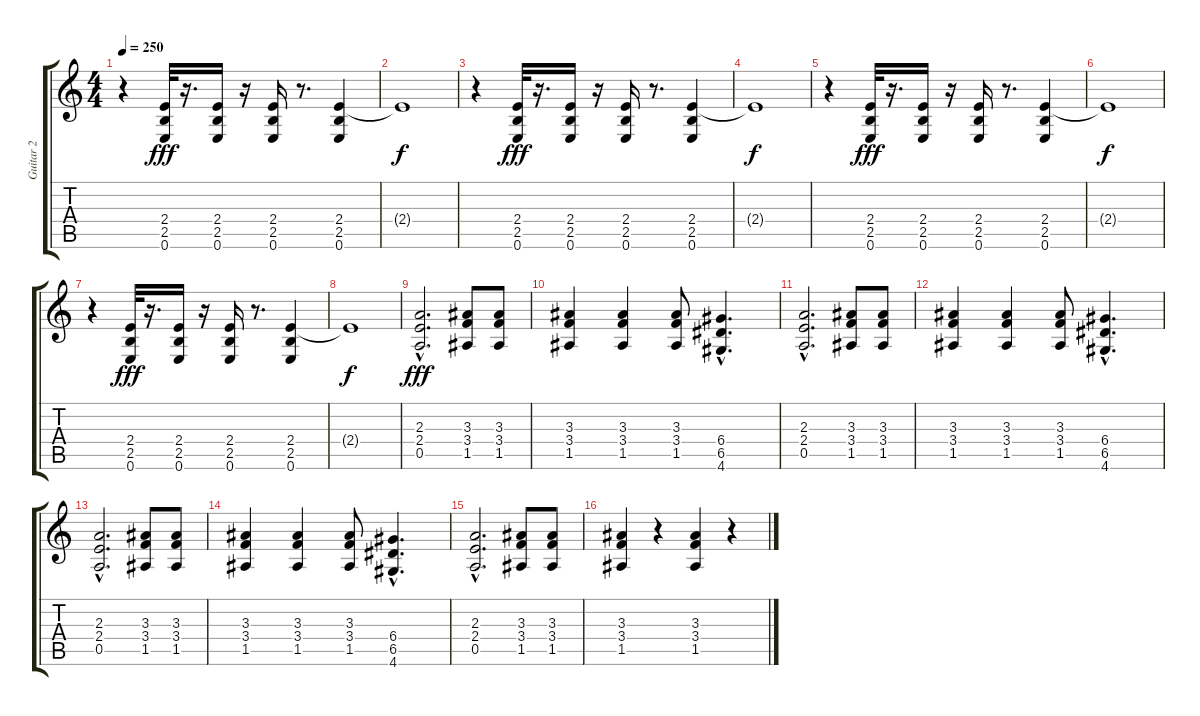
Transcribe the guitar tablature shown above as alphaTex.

\track ("Guitar 2" "Guitar 2") {instrument overdrivenguitar}
\staff {score tabs}
\tuning (E4 B3 G3 D3 A2 E2) {hide}
\ts (4 4)
\tempo 250
\clef g2
\ks c
r.4{dy f} (2.4 2.5 0.6).32{dy fff} r.16{d} (2.4 2.5 0.6).16 r.16 (2.4 2.5 0.6).16 r.8{d} (2.4 2.5 0.6).4 |
2.4{t}.1{dy f} |
r.4 (2.4 2.5 0.6).32{dy fff} r.16{d} (2.4 2.5 0.6).16 r.16 (2.4 2.5 0.6).16 r.8{d} (2.4 2.5 0.6).4 |
2.4{t}.1{dy f} |
r.4 (2.4 2.5 0.6).32{dy fff} r.16{d} (2.4 2.5 0.6).16 r.16 (2.4 2.5 0.6).16 r.8{d} (2.4 2.5 0.6).4 |
2.4{t}.1{dy f} |
r.4 (2.4 2.5 0.6).32{dy fff} r.16{d} (2.4 2.5 0.6).16 r.16 (2.4 2.5 0.6).16 r.8{d} (2.4 2.5 0.6).4 |
2.4{t}.1{dy f} |
(2.3{hac} 2.4{hac} 0.5{hac}).2{d dy fff} (3.3 3.4 1.5).8 (3.3 3.4 1.5).8 |
(3.3 3.4 1.5).4 (3.3 3.4 1.5).4 (3.3 3.4 1.5).8 (6.4{hac} 6.5{hac} 4.6{hac}).4{d} |
(2.3{hac} 2.4{hac} 0.5{hac}).2{d} (3.3 3.4 1.5).8 (3.3 3.4 1.5).8 |
(3.3 3.4 1.5).4 (3.3 3.4 1.5).4 (3.3 3.4 1.5).8 (6.4{hac} 6.5{hac} 4.6{hac}).4{d} |
(2.3{hac} 2.4{hac} 0.5{hac}).2{d} (3.3 3.4 1.5).8 (3.3 3.4 1.5).8 |
(3.3 3.4 1.5).4 (3.3 3.4 1.5).4 (3.3 3.4 1.5).8 (6.4{hac} 6.5{hac} 4.6{hac}).4{d} |
(2.3{hac} 2.4{hac} 0.5{hac}).2{d} (3.3 3.4 1.5).8 (3.3 3.4 1.5).8 |
(3.3 3.4 1.5).4 r.4 (3.3 3.4 1.5).4 r.4
